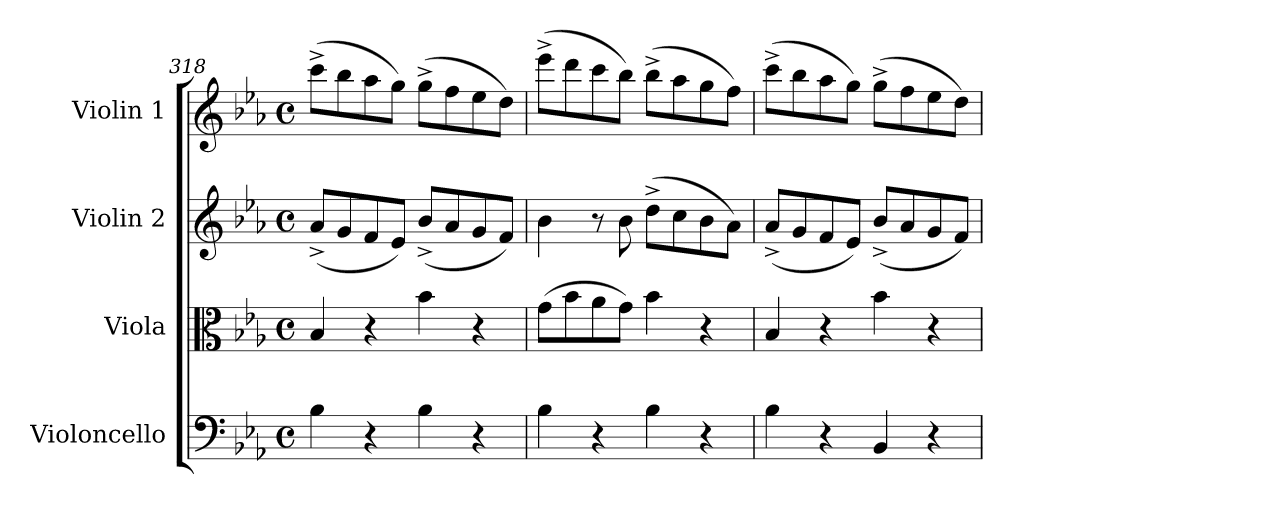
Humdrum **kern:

**kern	**kern	**kern	**kern
*part4	*part3	*part2	*part1
*staff4	*staff3	*staff2	*staff1
*I"Violoncello	*I"Viola	*I"Violin 2	*I"Violin 1
*I'Vc	*I'Vla	*I'Vln	*I'Vln
!!LO:PB:g=z
*clefF4	*clefC3	*clefG2	*clefG2
*k[b-e-a-]	*k[b-e-a-]	*k[b-e-a-]	*k[b-e-a-]
*M4/4	*M4/4	*M4/4	*M4/4
*met(c)	*met(c)	*met(c)	*met(c)
=318	=318	=318	=318
4B-\	4B-/	(8a-^/L	(8ccc^\L
.	.	8g/	8bb-\
4r	4r	8f/	8aa-\
.	.	8e-/J)	8gg\J)
4B-\	4b-\	(8b-^/L	(8gg^\L
.	.	8a-/	8ff\
4r	4r	8g/	8ee-\
.	.	8f/J)	8dd\J)
=319	=319	=319	=319
4B-\	(8g\L	4b-\	(8eee-^\L
.	8b-\	.	8ddd\
4r	8a-\	8r	8ccc\
.	8g\J)	8b-\	8bb-\J)
4B-\	4b-\	(8dd^\L	(8bb-^\L
.	.	8cc\	8aa-\
4r	4r	8b-\	8gg\
.	.	8a-\J)	8ff\J)
=320	=320	=320	=320
4B-\	4B-/	(8a-^/L	(8ccc^\L
.	.	8g/	8bb-\
4r	4r	8f/	8aa-\
.	.	8e-/J)	8gg\J)
4BB-/	4b-\	(8b-^/L	(8gg^\L
.	.	8a-/	8ff\
4r	4r	8g/	8ee-\
.	.	8f/J)	8dd\J)
=	=	=	=
*-	*-	*-	*-
